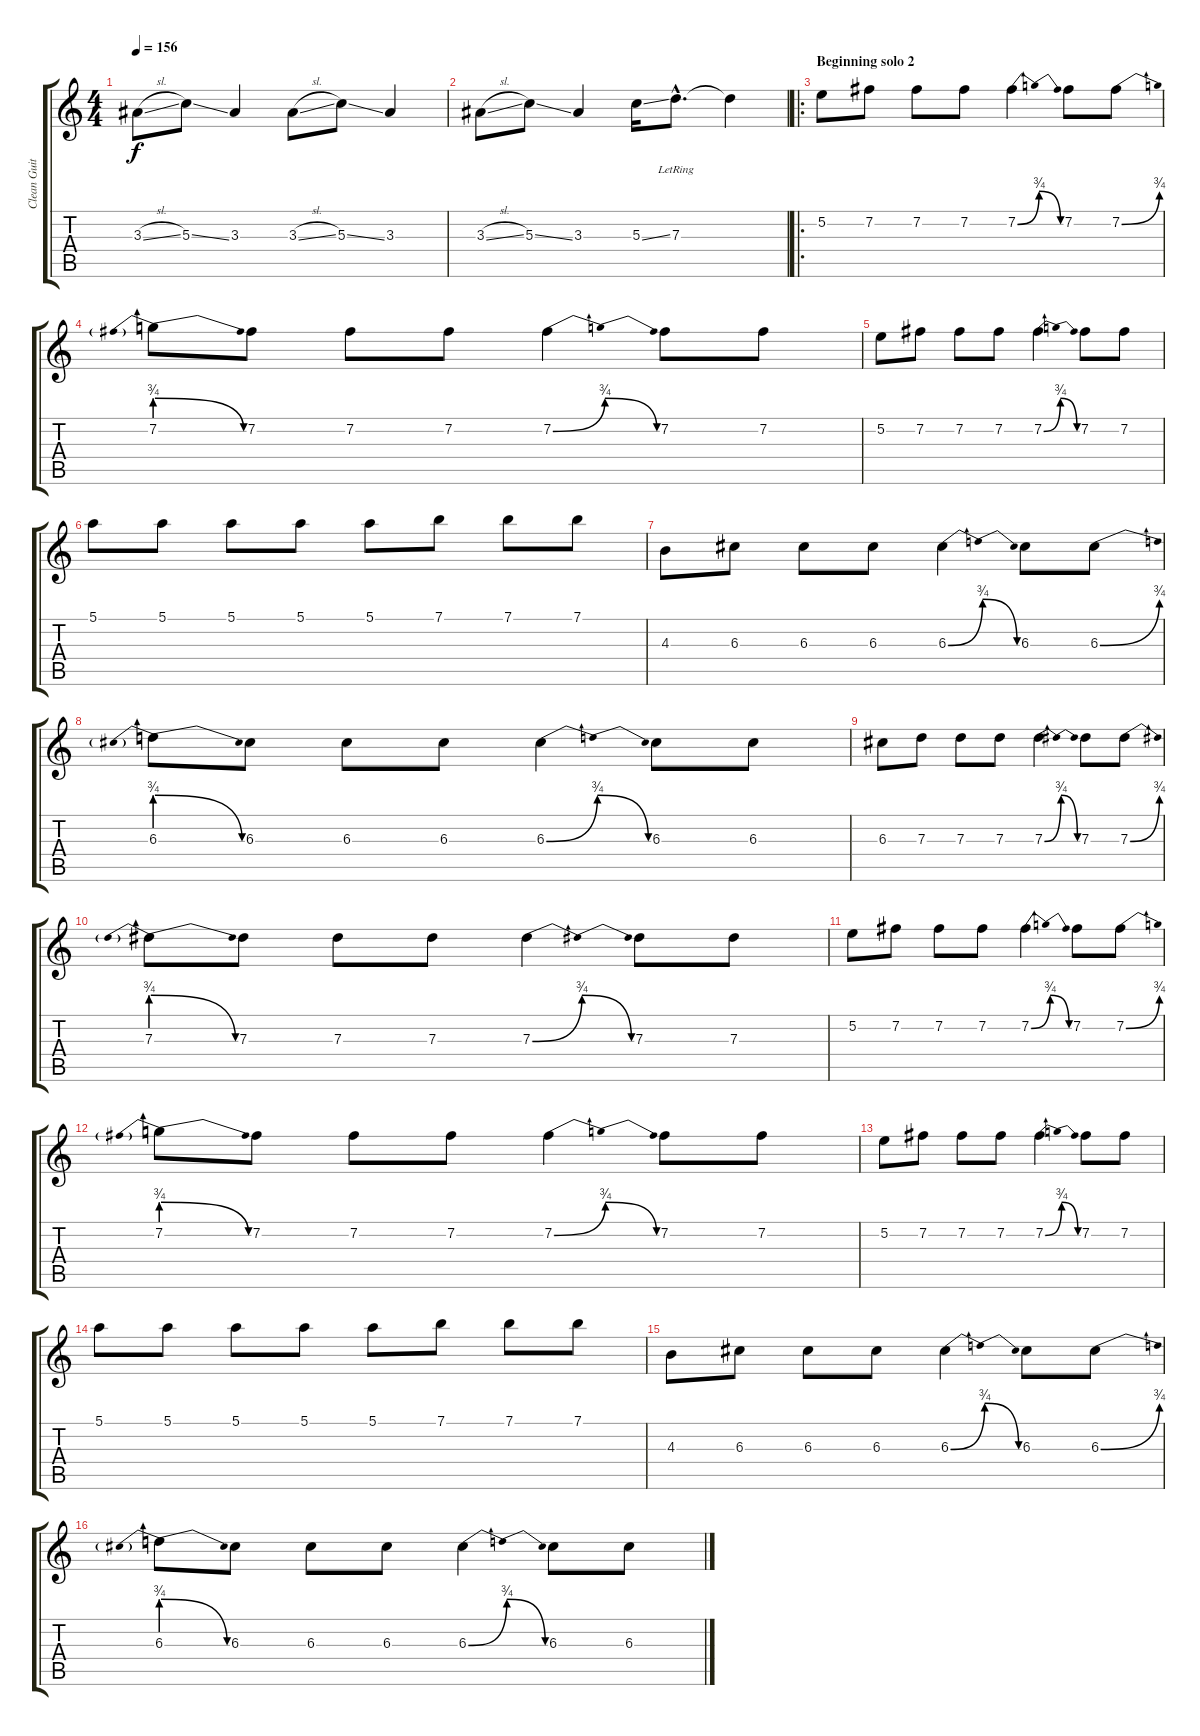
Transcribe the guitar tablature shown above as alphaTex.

\track ("Clean Guitar 1" "Clean Guit") {instrument electricguitarclean}
\staff {score tabs}
\tuning (E4 B3 G3 D3 A2 D2) {hide}
\ts (4 4)
\tempo 156
\clef g2
\ks c
3.3{sl}.8{dy f} 5.3{ss}.8 3.3.4 3.3{sl}.8 5.3{ss}.8 3.3.4 |
3.3{sl}.8 5.3{ss}.8 3.3.4 5.3{ss}.16 7.3{hac lr}.8{d} 7.3{t}.4 |
\ro
\section ("" "Beginning solo 2")
5.2.8 7.2.8 7.2.8 7.2.8 7.2{be (bendrelease 0 0 15 3 15 3 60 0)}.4 7.2.8 7.2{be (bend 0 0 60 3)}.8 |
7.2{be (prebendrelease 0 3 60 0)}.8 7.2.8 7.2.8 7.2.8 7.2{be (bendrelease 0 0 15 3 15 3 60 0)}.4 7.2.8 7.2.8 |
5.2.8 7.2.8 7.2.8 7.2.8 7.2{be (bendrelease 0 0 15 3 15 3 60 0)}.4 7.2.8 7.2.8 |
5.1.8 5.1.8 5.1.8 5.1.8 5.1.8 7.1.8 7.1.8 7.1.8 |
4.3.8 6.3.8 6.3.8 6.3.8 6.3{be (bendrelease 0 0 15 3 15 3 60 0)}.4 6.3.8 6.3{be (bend 0 0 60 3)}.8 |
6.3{be (prebendrelease 0 3 60 0)}.8 6.3.8 6.3.8 6.3.8 6.3{be (bendrelease 0 0 15 3 15 3 60 0)}.4 6.3.8 6.3.8 |
6.3.8 7.3.8 7.3.8 7.3.8 7.3{be (bendrelease 0 0 15 3 15 3 60 0)}.4 7.3.8 7.3{be (bend 0 0 60 3)}.8 |
7.3{be (prebendrelease 0 3 60 0)}.8 7.3.8 7.3.8 7.3.8 7.3{be (bendrelease 0 0 15 3 15 3 60 0)}.4 7.3.8 7.3.8 |
5.2.8 7.2.8 7.2.8 7.2.8 7.2{be (bendrelease 0 0 15 3 15 3 60 0)}.4 7.2.8 7.2{be (bend 0 0 60 3)}.8 |
7.2{be (prebendrelease 0 3 60 0)}.8 7.2.8 7.2.8 7.2.8 7.2{be (bendrelease 0 0 15 3 15 3 60 0)}.4 7.2.8 7.2.8 |
5.2.8 7.2.8 7.2.8 7.2.8 7.2{be (bendrelease 0 0 15 3 15 3 60 0)}.4 7.2.8 7.2.8 |
5.1.8 5.1.8 5.1.8 5.1.8 5.1.8 7.1.8 7.1.8 7.1.8 |
4.3.8 6.3.8 6.3.8 6.3.8 6.3{be (bendrelease 0 0 15 3 15 3 60 0)}.4 6.3.8 6.3{be (bend 0 0 60 3)}.8 |
6.3{be (prebendrelease 0 3 60 0)}.8 6.3.8 6.3.8 6.3.8 6.3{be (bendrelease 0 0 15 3 15 3 60 0)}.4 6.3.8 6.3.8
